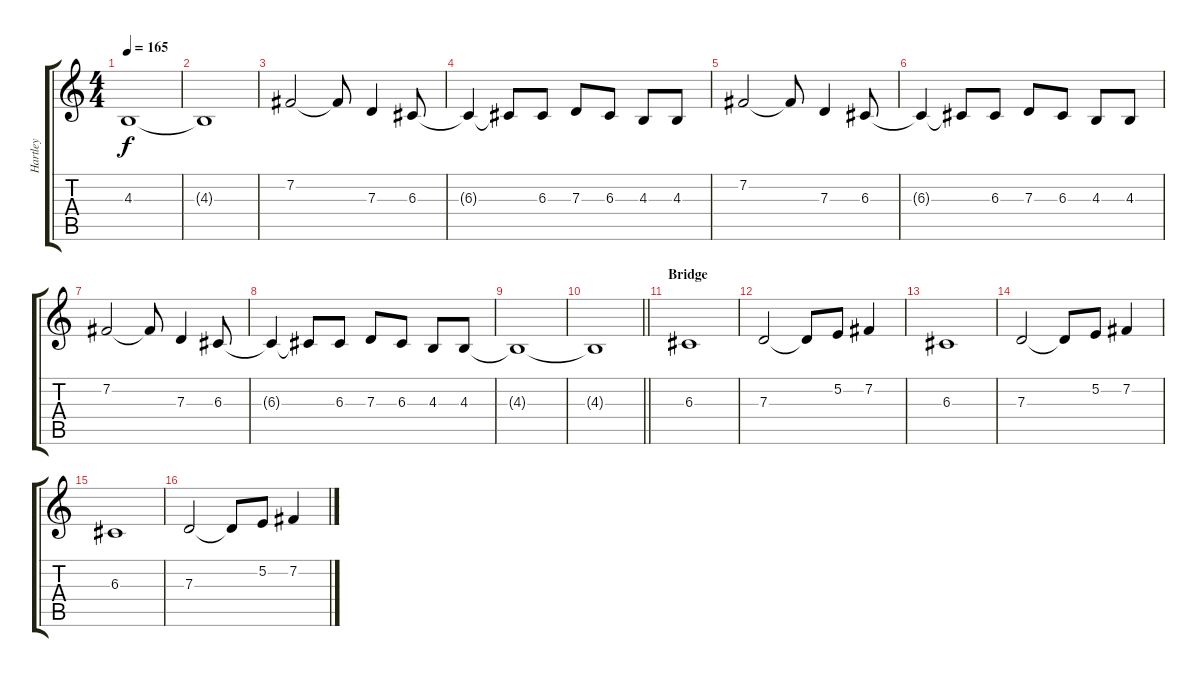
\track ("Hartley" "Hartley") {instrument acousticgrandpiano}
\staff {score tabs}
\tuning (E4 B3 G3 D3 A2 E2) {hide}
\ts (4 4)
\tempo 165
\clef g2
\ks c
4.3{t}.1{dy f} |
4.3{t}.1 |
7.2.2 7.2{t}.8 7.3.4 6.3.8 |
6.3{t}.4 6.3{t}.8 6.3.8 7.3.8 6.3.8 4.3.8 4.3.8 |
7.2.2 7.2{t}.8 7.3.4 6.3.8 |
6.3{t}.4 6.3{t}.8 6.3.8 7.3.8 6.3.8 4.3.8 4.3.8 |
7.2.2 7.2{t}.8 7.3.4 6.3.8 |
6.3{t}.4 6.3{t}.8 6.3.8 7.3.8 6.3.8 4.3.8 4.3.8 |
4.3{t}.1 |
\barLineRight lightlight
4.3{t}.1 |
\section ("" "Bridge")
6.3.1 |
7.3.2 7.3{t}.8 5.2.8 7.2.4 |
6.3.1 |
7.3.2 7.3{t}.8 5.2.8 7.2.4 |
6.3.1 |
7.3.2 7.3{t}.8 5.2.8 7.2.4
